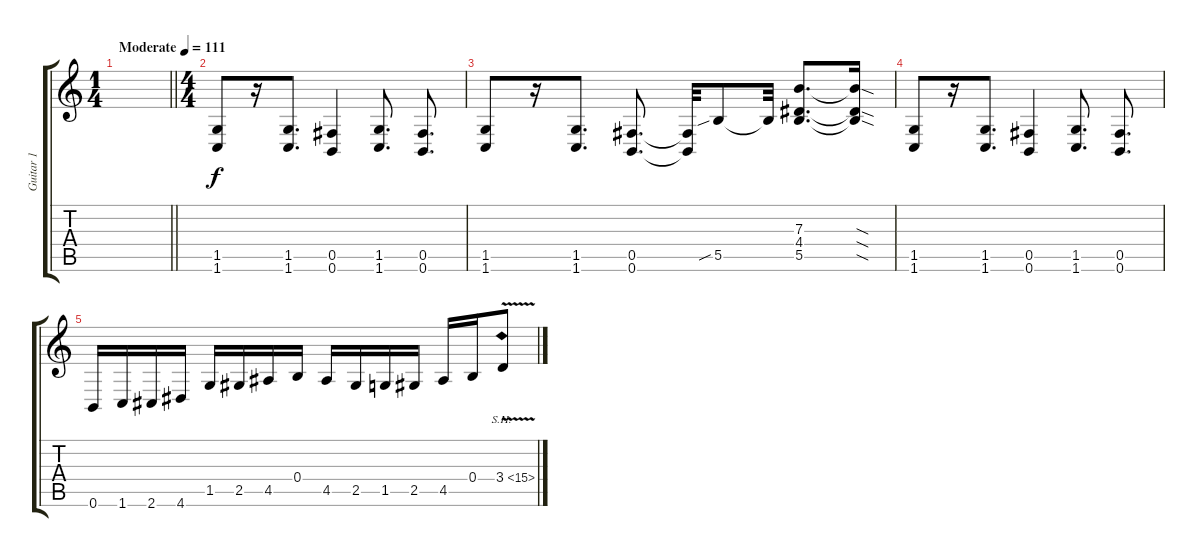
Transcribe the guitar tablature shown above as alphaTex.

\track ("Guitar 1" "Guitar 1") {instrument distortionguitar}
\staff {score tabs}
\tuning (Db4 Ab3 E3 B2 Gb2 B1) {hide}
\ts (1 4)
\tempo (111 "Moderate")
\clef g2
\barLineRight lightlight
\ks c
|
\ts (4 4)
(1.5 1.6).8 r.16 (1.5 1.6).8{d} (0.5 0.6).4 (1.5 1.6).8{d} (0.5 0.6).8{d} |
(1.5 1.6).8 r.16 (1.5 1.6).8{d} (0.5 0.6).8{d} (0.5{t} 0.6{t}).32 5.5{sib}.8 5.5{t}.32 (7.3 4.4 5.5).8{d} (7.3{sod t} 4.4{sod t} 5.5{sod t}).16 |
(1.5 1.6).8 r.16 (1.5 1.6).8{d} (0.5 0.6).4 (1.5 1.6).8{d} (0.5 0.6).8{d} |
0.6.16 1.6.16 2.6.16 4.6.16 1.5.16 2.5.16 4.5.16 0.4.16 4.5.16 2.5.16 1.5.16 2.5.16 4.5.16 0.4.16 3.4{sh 12 v}.8
